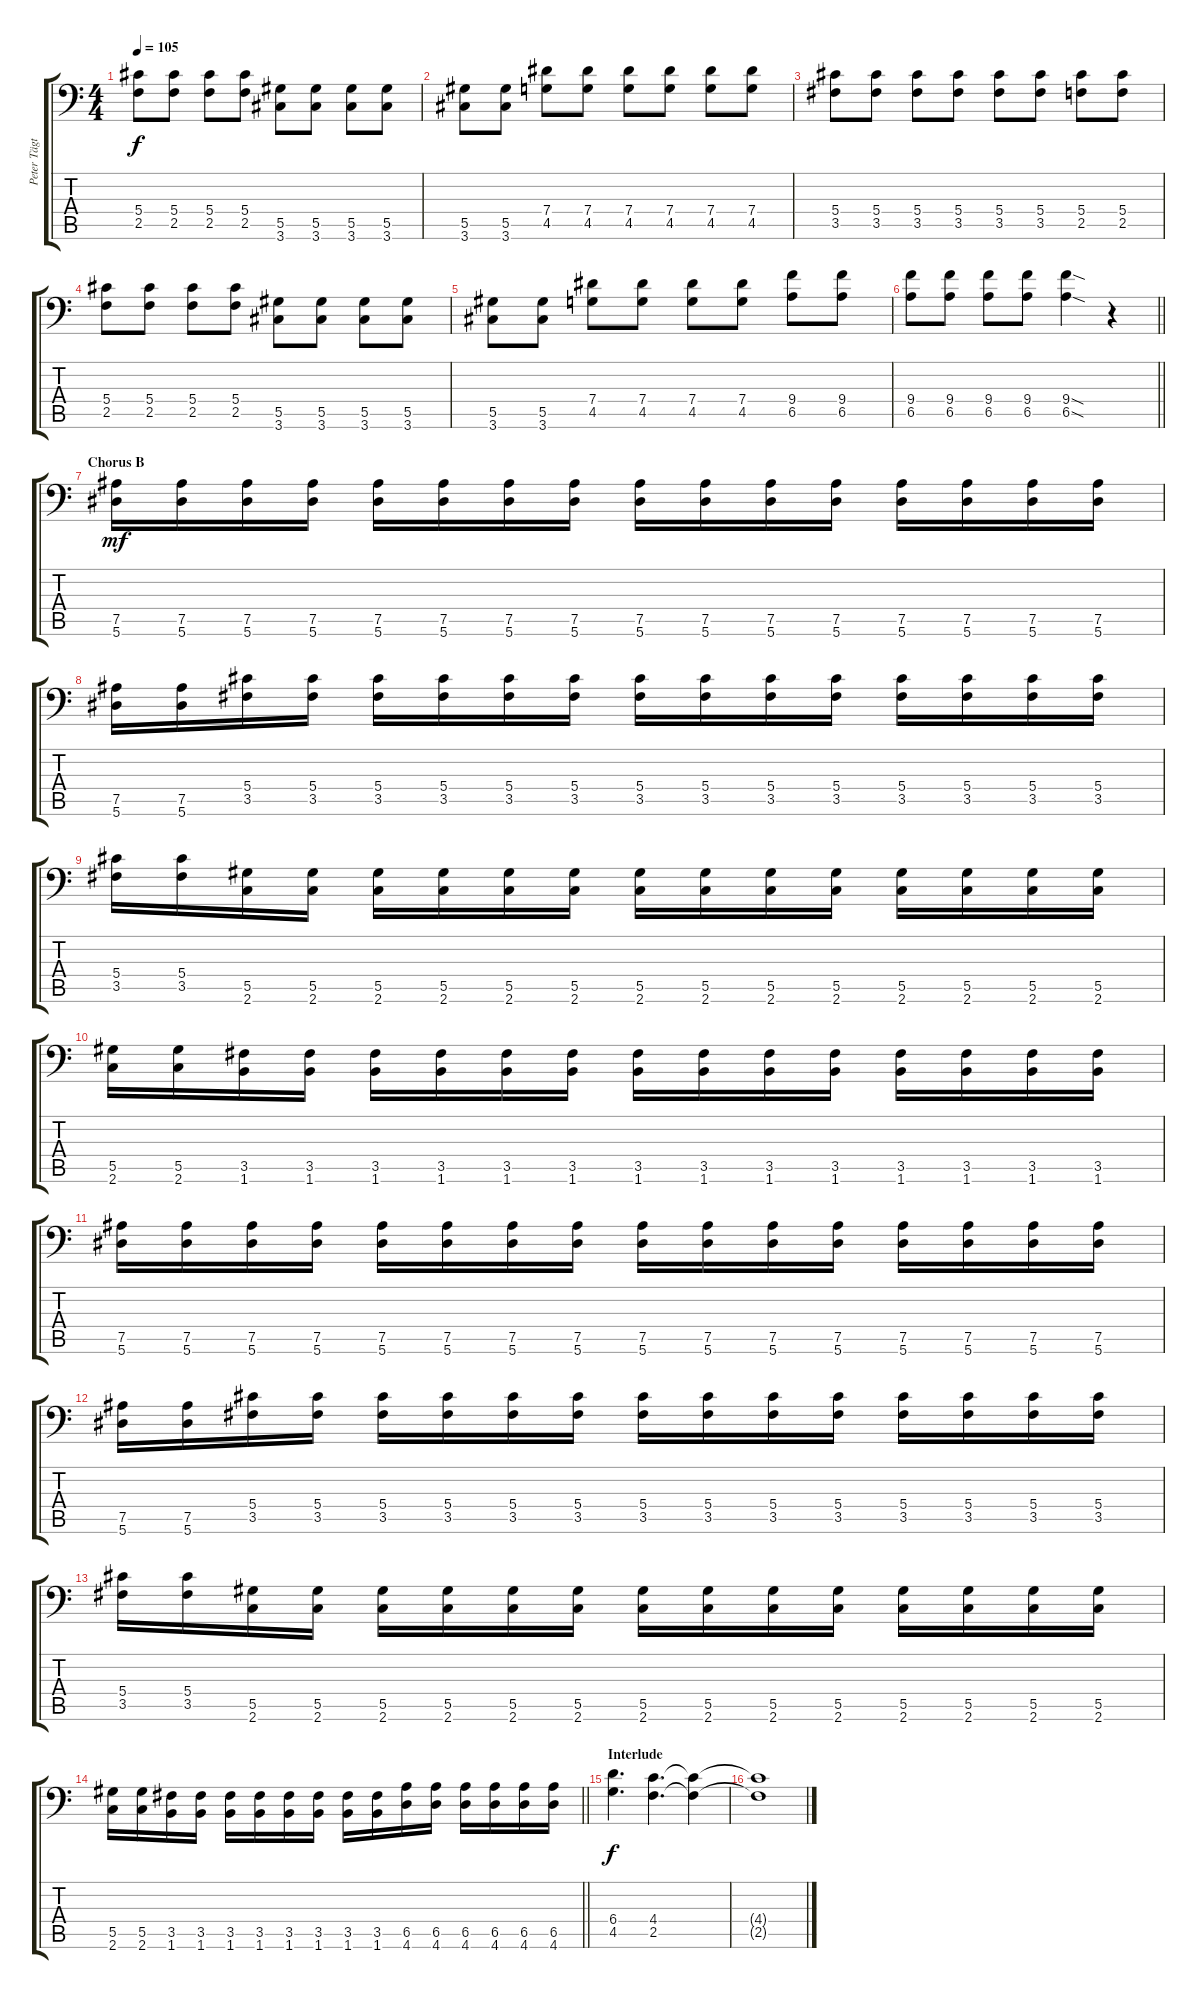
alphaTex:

\track ("Peter Tägtgren (Rythm 1)" "Peter Tägt") {instrument distortionguitar}
\staff {score tabs}
\tuning (Bb3 F3 Db3 Ab2 Eb2 Bb1) {hide}
\ts (4 4)
\tempo 105
\clef f4
\ks c
(5.4 2.5).8{dy f} (5.4 2.5).8 (5.4 2.5).8 (5.4 2.5).8 (5.5 3.6).8 (5.5 3.6).8 (5.5 3.6).8 (5.5 3.6).8 |
(5.5 3.6).8 (5.5 3.6).8 (7.4 4.5).8 (7.4 4.5).8 (7.4 4.5).8 (7.4 4.5).8 (7.4 4.5).8 (7.4 4.5).8 |
(5.4 3.5).8 (5.4 3.5).8 (5.4 3.5).8 (5.4 3.5).8 (5.4 3.5).8 (5.4 3.5).8 (5.4 2.5).8 (5.4 2.5).8 |
(5.4 2.5).8 (5.4 2.5).8 (5.4 2.5).8 (5.4 2.5).8 (5.5 3.6).8 (5.5 3.6).8 (5.5 3.6).8 (5.5 3.6).8 |
(5.5 3.6).8 (5.5 3.6).8 (7.4 4.5).8 (7.4 4.5).8 (7.4 4.5).8 (7.4 4.5).8 (9.4 6.5).8 (9.4 6.5).8 |
\barLineRight lightlight
(9.4 6.5).8 (9.4 6.5).8 (9.4 6.5).8 (9.4 6.5).8 (9.4{sod} 6.5{sod}).4 r.4 |
\section ("" "Chorus B")
(7.5 5.6).16{dy mf} (7.5 5.6).16 (7.5 5.6).16 (7.5 5.6).16 (7.5 5.6).16 (7.5 5.6).16 (7.5 5.6).16 (7.5 5.6).16 (7.5 5.6).16 (7.5 5.6).16 (7.5 5.6).16 (7.5 5.6).16 (7.5 5.6).16 (7.5 5.6).16 (7.5 5.6).16 (7.5 5.6).16 |
(7.5 5.6).16 (7.5 5.6).16 (5.4 3.5).16 (5.4 3.5).16 (5.4 3.5).16 (5.4 3.5).16 (5.4 3.5).16 (5.4 3.5).16 (5.4 3.5).16 (5.4 3.5).16 (5.4 3.5).16 (5.4 3.5).16 (5.4 3.5).16 (5.4 3.5).16 (5.4 3.5).16 (5.4 3.5).16 |
(5.4 3.5).16 (5.4 3.5).16 (5.5 2.6).16 (5.5 2.6).16 (5.5 2.6).16 (5.5 2.6).16 (5.5 2.6).16 (5.5 2.6).16 (5.5 2.6).16 (5.5 2.6).16 (5.5 2.6).16 (5.5 2.6).16 (5.5 2.6).16 (5.5 2.6).16 (5.5 2.6).16 (5.5 2.6).16 |
(5.5 2.6).16 (5.5 2.6).16 (3.5 1.6).16 (3.5 1.6).16 (3.5 1.6).16 (3.5 1.6).16 (3.5 1.6).16 (3.5 1.6).16 (3.5 1.6).16 (3.5 1.6).16 (3.5 1.6).16 (3.5 1.6).16 (3.5 1.6).16 (3.5 1.6).16 (3.5 1.6).16 (3.5 1.6).16 |
(7.5 5.6).16 (7.5 5.6).16 (7.5 5.6).16 (7.5 5.6).16 (7.5 5.6).16 (7.5 5.6).16 (7.5 5.6).16 (7.5 5.6).16 (7.5 5.6).16 (7.5 5.6).16 (7.5 5.6).16 (7.5 5.6).16 (7.5 5.6).16 (7.5 5.6).16 (7.5 5.6).16 (7.5 5.6).16 |
(7.5 5.6).16 (7.5 5.6).16 (5.4 3.5).16 (5.4 3.5).16 (5.4 3.5).16 (5.4 3.5).16 (5.4 3.5).16 (5.4 3.5).16 (5.4 3.5).16 (5.4 3.5).16 (5.4 3.5).16 (5.4 3.5).16 (5.4 3.5).16 (5.4 3.5).16 (5.4 3.5).16 (5.4 3.5).16 |
(5.4 3.5).16 (5.4 3.5).16 (5.5 2.6).16 (5.5 2.6).16 (5.5 2.6).16 (5.5 2.6).16 (5.5 2.6).16 (5.5 2.6).16 (5.5 2.6).16 (5.5 2.6).16 (5.5 2.6).16 (5.5 2.6).16 (5.5 2.6).16 (5.5 2.6).16 (5.5 2.6).16 (5.5 2.6).16 |
\barLineRight lightlight
(5.5 2.6).16 (5.5 2.6).16 (3.5 1.6).16 (3.5 1.6).16 (3.5 1.6).16 (3.5 1.6).16 (3.5 1.6).16 (3.5 1.6).16 (3.5 1.6).16 (3.5 1.6).16 (6.5 4.6).16 (6.5 4.6).16 (6.5 4.6).16 (6.5 4.6).16 (6.5 4.6).16 (6.5 4.6).16 |
\section ("" "Interlude")
(6.4 4.5).4{d dy f} (4.4 2.5).4{d} (4.4{t} 2.5{t}).4 |
(4.4{t} 2.5{t}).1
